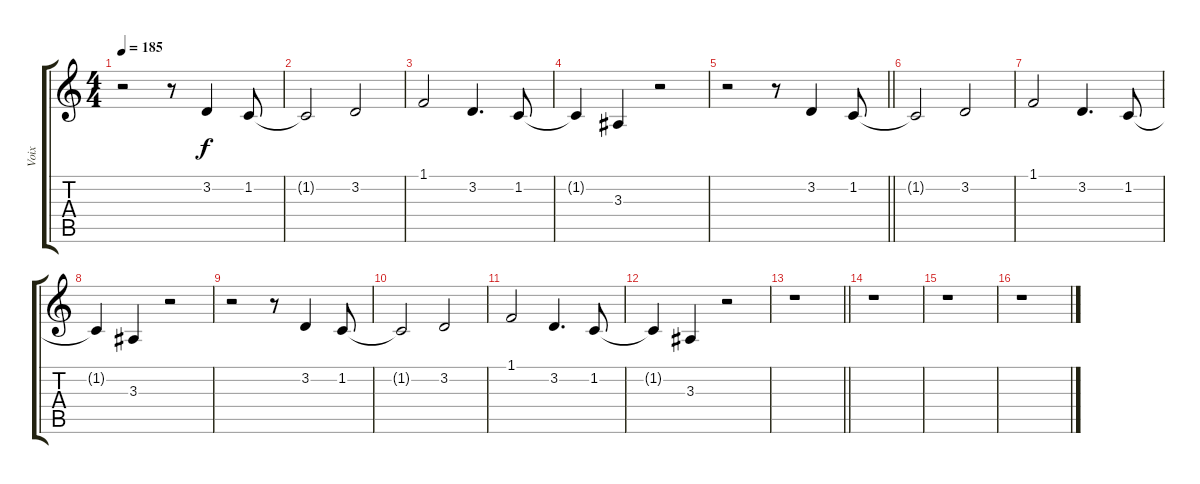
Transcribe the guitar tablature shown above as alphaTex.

\track ("Voix" "Voix") {mute instrument clarinet}
\staff {score tabs}
\tuning (E4 B3 G3 D3 A2 D2) {hide}
\ts (4 4)
\tempo 185
\clef g2
\ks c
r.2{dy f} r.8 3.2.4 1.2.8 |
1.2{t}.2 3.2.2 |
1.1.2 3.2.4{d} 1.2.8 |
1.2{t}.4 3.3.4 r.2 |
\barLineRight lightlight
r.2 r.8 3.2.4 1.2.8 |
1.2{t}.2 3.2.2 |
1.1.2 3.2.4{d} 1.2.8 |
1.2{t}.4 3.3.4 r.2 |
r.2 r.8 3.2.4 1.2.8 |
1.2{t}.2 3.2.2 |
1.1.2 3.2.4{d} 1.2.8 |
1.2{t}.4 3.3.4 r.2 |
\barLineRight lightlight
r.1 |
r.1 |
r.1 |
r.1
